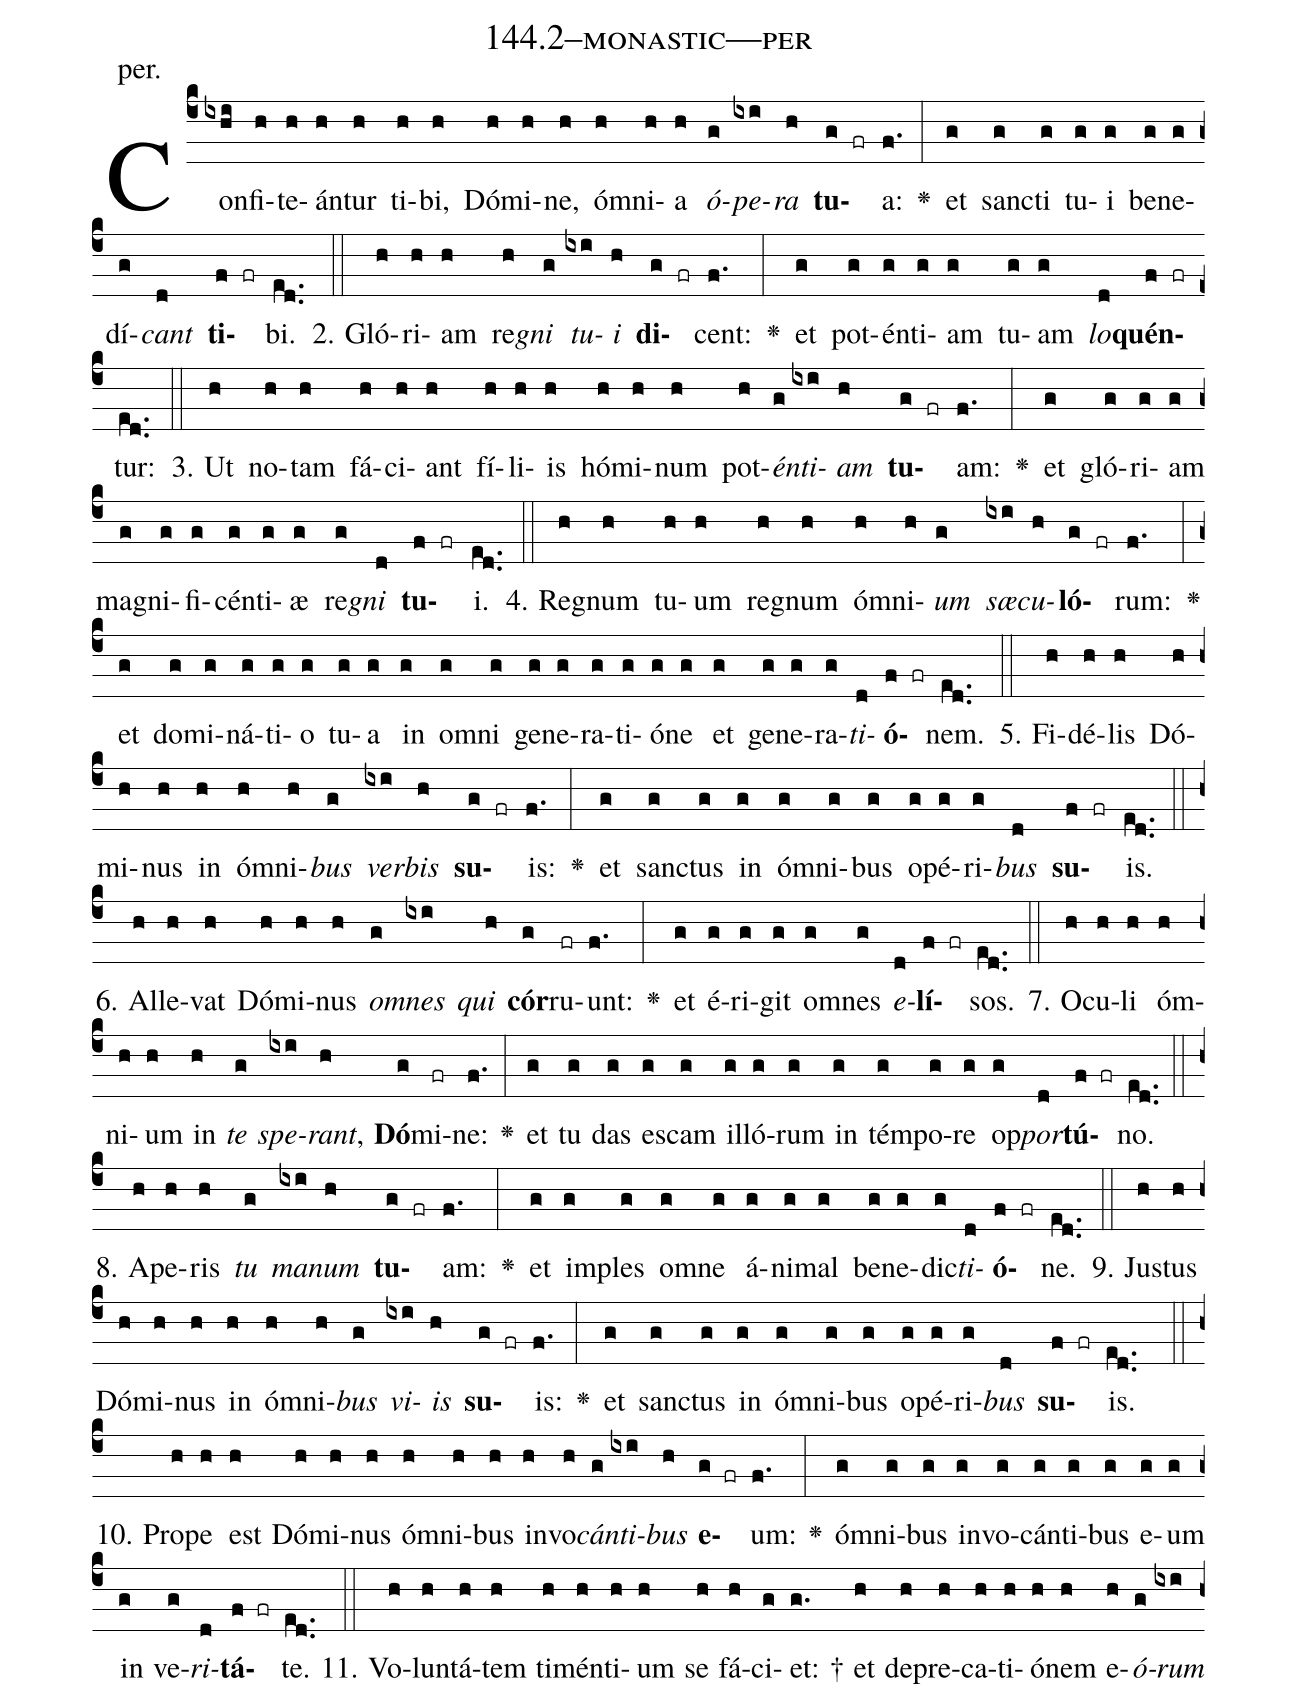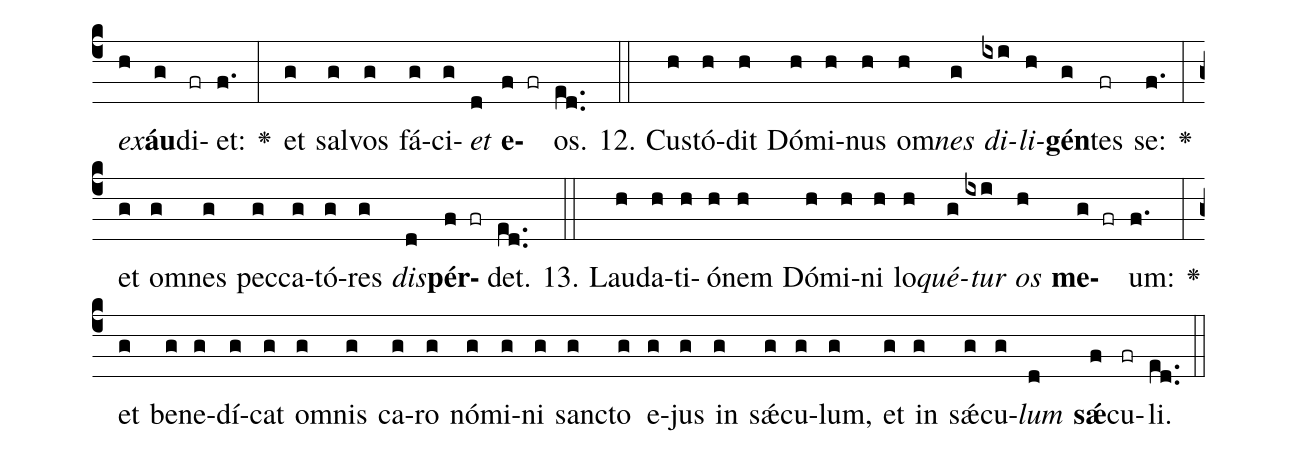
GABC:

name: 144.2--monastic---per;
annotation: per.;
%%
(c4)Con(ixhi)fi(h)te(h)án(h)tur(h) ti(h)bi,(h) Dó(h)mi(h)ne,(h) óm(h)ni(h)a(h) <i>ó</i>(g)<i>pe</i>(ixi)<i>ra</i>(h) <b>tu</b>(g fr)a:(f.) <v>\greheightstar</v>(:) et(g) sanc(g)ti(g) tu(g)i(g) be(g)ne(g)dí(g)<i>cant</i>(d) <b>ti</b>(f fr)bi.(ed..) (::)
2. Gló(h)ri(h)am(h) re(h)<i>gni</i>(g) <i>tu</i>(ixi)<i>i</i>(h) <b>di</b>(g fr)cent:(f.) <v>\greheightstar</v>(:) et(g) pot(g)én(g)ti(g)am(g) tu(g)am(g) <i>lo</i>(d)<b>quén</b>(f fr)tur:(ed..) (::)
3. Ut(h) no(h)tam(h) fá(h)ci(h)ant(h) fí(h)li(h)is(h) hó(h)mi(h)num(h) pot(h)<i>én</i>(g)<i>ti</i>(ixi)<i>am</i>(h) <b>tu</b>(g fr)am:(f.) <v>\greheightstar</v>(:) et(g) gló(g)ri(g)am(g) ma(g)gni(g)fi(g)cén(g)ti(g)æ(g) re(g)<i>gni</i>(d) <b>tu</b>(f fr)i.(ed..) (::)
4. Re(h)gnum(h) tu(h)um(h) re(h)gnum(h) óm(h)ni(h)<i>um</i>(g) <i>sæ</i>(ixi)<i>cu</i>(h)<b>ló</b>(g fr)rum:(f.) <v>\greheightstar</v>(:) et(g) do(g)mi(g)ná(g)ti(g)o(g) tu(g)a(g) in(g) om(g)ni(g) ge(g)ne(g)ra(g)ti(g)ó(g)ne(g) et(g) ge(g)ne(g)ra(g)<i>ti</i>(d)<b>ó</b>(f fr)nem.(ed..) (::)
5. Fi(h)dé(h)lis(h) Dó(h)mi(h)nus(h) in(h) óm(h)ni(h)<i>bus</i>(g) <i>ver</i>(ixi)<i>bis</i>(h) <b>su</b>(g fr)is:(f.) <v>\greheightstar</v>(:) et(g) sanc(g)tus(g) in(g) óm(g)ni(g)bus(g) o(g)pé(g)ri(g)<i>bus</i>(d) <b>su</b>(f fr)is.(ed..) (::)
6. Al(h)le(h)vat(h) Dó(h)mi(h)nus(h) <i>om</i>(g)<i>nes</i>(ixi) <i>qui</i>(h) <b>cór</b>(g)ru(fr)unt:(f.) <v>\greheightstar</v>(:) et(g) é(g)ri(g)git(g) om(g)nes(g) <i>e</i>(d)<b>lí</b>(f fr)sos.(ed..) (::)
7. O(h)cu(h)li(h) óm(h)ni(h)um(h) in(h) <i>te</i>(g) <i>spe</i>(ixi)<i>rant</i>,(h) <b>Dó</b>(g)mi(fr)ne:(f.) <v>\greheightstar</v>(:) et(g) tu(g) das(g) es(g)cam(g) il(g)ló(g)rum(g) in(g) tém(g)po(g)re(g) op(g)<i>por</i>(d)<b>tú</b>(f fr)no.(ed..) (::)
8. A(h)pe(h)ris(h) <i>tu</i>(g) <i>ma</i>(ixi)<i>num</i>(h) <b>tu</b>(g fr)am:(f.) <v>\greheightstar</v>(:) et(g) im(g)ples(g) om(g)ne(g) á(g)ni(g)mal(g) be(g)ne(g)dic(g)<i>ti</i>(d)<b>ó</b>(f fr)ne.(ed..) (::)
9. Jus(h)tus(h) Dó(h)mi(h)nus(h) in(h) óm(h)ni(h)<i>bus</i>(g) <i>vi</i>(ixi)<i>is</i>(h) <b>su</b>(g fr)is:(f.) <v>\greheightstar</v>(:) et(g) sanc(g)tus(g) in(g) óm(g)ni(g)bus(g) o(g)pé(g)ri(g)<i>bus</i>(d) <b>su</b>(f fr)is.(ed..) (::)
10. Pro(h)pe(h) est(h) Dó(h)mi(h)nus(h) óm(h)ni(h)bus(h) in(h)vo(h)<i>cán</i>(g)<i>ti</i>(ixi)<i>bus</i>(h) <b>e</b>(g fr)um:(f.) <v>\greheightstar</v>(:) óm(g)ni(g)bus(g) in(g)vo(g)cán(g)ti(g)bus(g) e(g)um(g) in(g) ve(g)<i>ri</i>(d)<b>tá</b>(f fr)te.(ed..) (::)
11. Vo(h)lun(h)tá(h)tem(h) ti(h)mén(h)ti(h)um(h) se(h) fá(h)ci(g)et: †(g.) et(h) de(h)pre(h)ca(h)ti(h)ó(h)nem(h) e(h)<i>ó</i>(g)<i>rum</i>(ixi) <i>ex</i>(h)<b>áu</b>(g)di(fr)et:(f.) <v>\greheightstar</v>(:) et(g) sal(g)vos(g) fá(g)ci(g)<i>et</i>(d) <b>e</b>(f fr)os.(ed..) (::)
12. Cus(h)tó(h)dit(h) Dó(h)mi(h)nus(h) om(h)<i>nes</i>(g) <i>di</i>(ixi)<i>li</i>(h)<b>gén</b>(g)tes(fr) se:(f.) <v>\greheightstar</v>(:) et(g) om(g)nes(g) pec(g)ca(g)tó(g)res(g) <i>dis</i>(d)<b>pér</b>(f fr)det.(ed..) (::)
13. Lau(h)da(h)ti(h)ó(h)nem(h) Dó(h)mi(h)ni(h) lo(h)<i>qué</i>(g)<i>tur</i>(ixi) <i>os</i>(h) <b>me</b>(g fr)um:(f.) <v>\greheightstar</v>(:) et(g) be(g)ne(g)dí(g)cat(g) om(g)nis(g) ca(g)ro(g) nó(g)mi(g)ni(g) sanc(g)to(g) e(g)jus(g) in(g) sǽ(g)cu(g)lum,(g) et(g) in(g) sǽ(g)cu(g)<i>lum</i>(d) <b>sǽ</b>(f)cu(fr)li.(ed..) (::)
